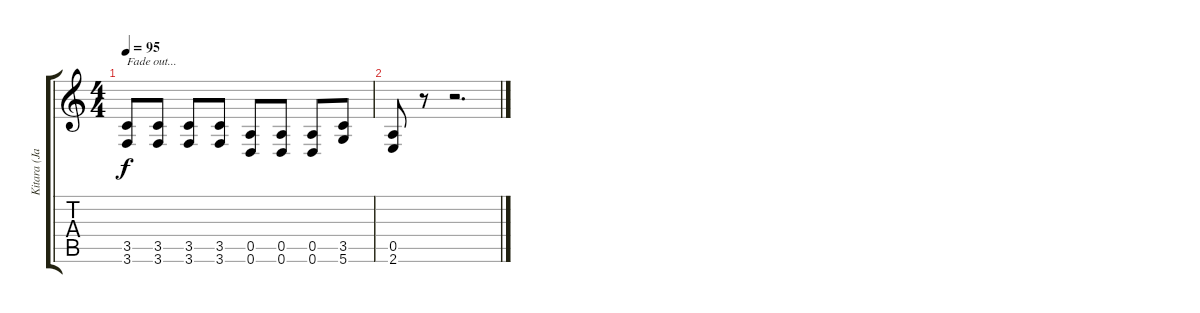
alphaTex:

\track ("Kitara (Jarkko Petosalmi)" "Kitara (Ja") {instrument distortionguitar}
\staff {score tabs}
\tuning (E4 B3 G3 D3 A2 D2) {hide}
\ts (4 4)
\tempo 95
\clef g2
\ks c
(3.5 3.6).8{txt "Fade out..." dy f} (3.5 3.6).8 (3.5 3.6).8 (3.5 3.6).8 (0.5 0.6).8 (0.5 0.6).8 (0.5 0.6).8 (3.5 5.6).8 |
(0.5 2.6).8 r.8 r.2{d}
